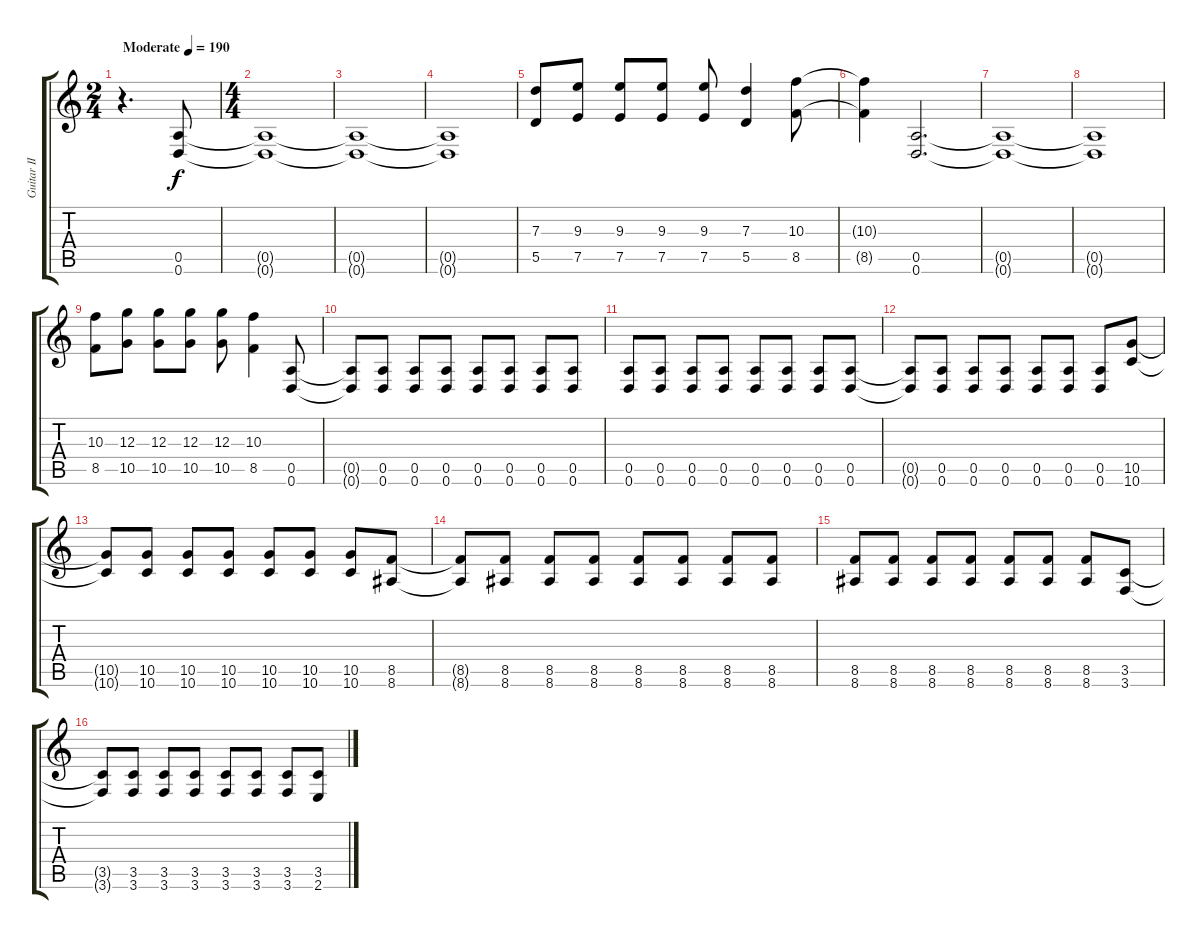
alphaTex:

\track ("Guitar II" "Guitar II") {instrument distortionguitar}
\staff {score tabs}
\tuning (E4 B3 G3 D3 A2 D2) {hide}
\ts (2 4)
\tempo (190 "Moderate")
\clef g2
\ks c
r.4{d dy f instrument distortionguitar} (0.5 0.6).8 |
\ts (4 4)
(0.5{t} 0.6{t}).1 |
(0.5{t} 0.6{t}).1 |
(0.5{t} 0.6{t}).1 |
(7.3 5.5).8 (9.3 7.5).8 (9.3 7.5).8 (9.3 7.5).8 (9.3 7.5).8 (7.3 5.5).4 (10.3 8.5).8 |
(10.3{t} 8.5{t}).4 (0.5 0.6).2{d} |
(0.5{t} 0.6{t}).1 |
(0.5{t} 0.6{t}).1 |
(10.3 8.5).8 (12.3 10.5).8 (12.3 10.5).8 (12.3 10.5).8 (12.3 10.5).8 (10.3 8.5).4 (0.5 0.6).8 |
(0.5{t} 0.6{t}).8 (0.5 0.6).8 (0.5 0.6).8 (0.5 0.6).8 (0.5 0.6).8 (0.5 0.6).8 (0.5 0.6).8 (0.5 0.6).8 |
(0.5 0.6).8 (0.5 0.6).8 (0.5 0.6).8 (0.5 0.6).8 (0.5 0.6).8 (0.5 0.6).8 (0.5 0.6).8 (0.5 0.6).8 |
(0.5{t} 0.6{t}).8 (0.5 0.6).8 (0.5 0.6).8 (0.5 0.6).8 (0.5 0.6).8 (0.5 0.6).8 (0.5 0.6).8 (10.5 10.6).8 |
(10.5{t} 10.6{t}).8 (10.5 10.6).8 (10.5 10.6).8 (10.5 10.6).8 (10.5 10.6).8 (10.5 10.6).8 (10.5 10.6).8 (8.5 8.6).8 |
(8.5{t} 8.6{t}).8 (8.5 8.6).8 (8.5 8.6).8 (8.5 8.6).8 (8.5 8.6).8 (8.5 8.6).8 (8.5 8.6).8 (8.5 8.6).8 |
(8.5 8.6).8 (8.5 8.6).8 (8.5 8.6).8 (8.5 8.6).8 (8.5 8.6).8 (8.5 8.6).8 (8.5 8.6).8 (3.5 3.6).8 |
(3.5{t} 3.6{t}).8 (3.5 3.6).8 (3.5 3.6).8 (3.5 3.6).8 (3.5 3.6).8 (3.5 3.6).8 (3.5 3.6).8 (3.5 2.6).8
